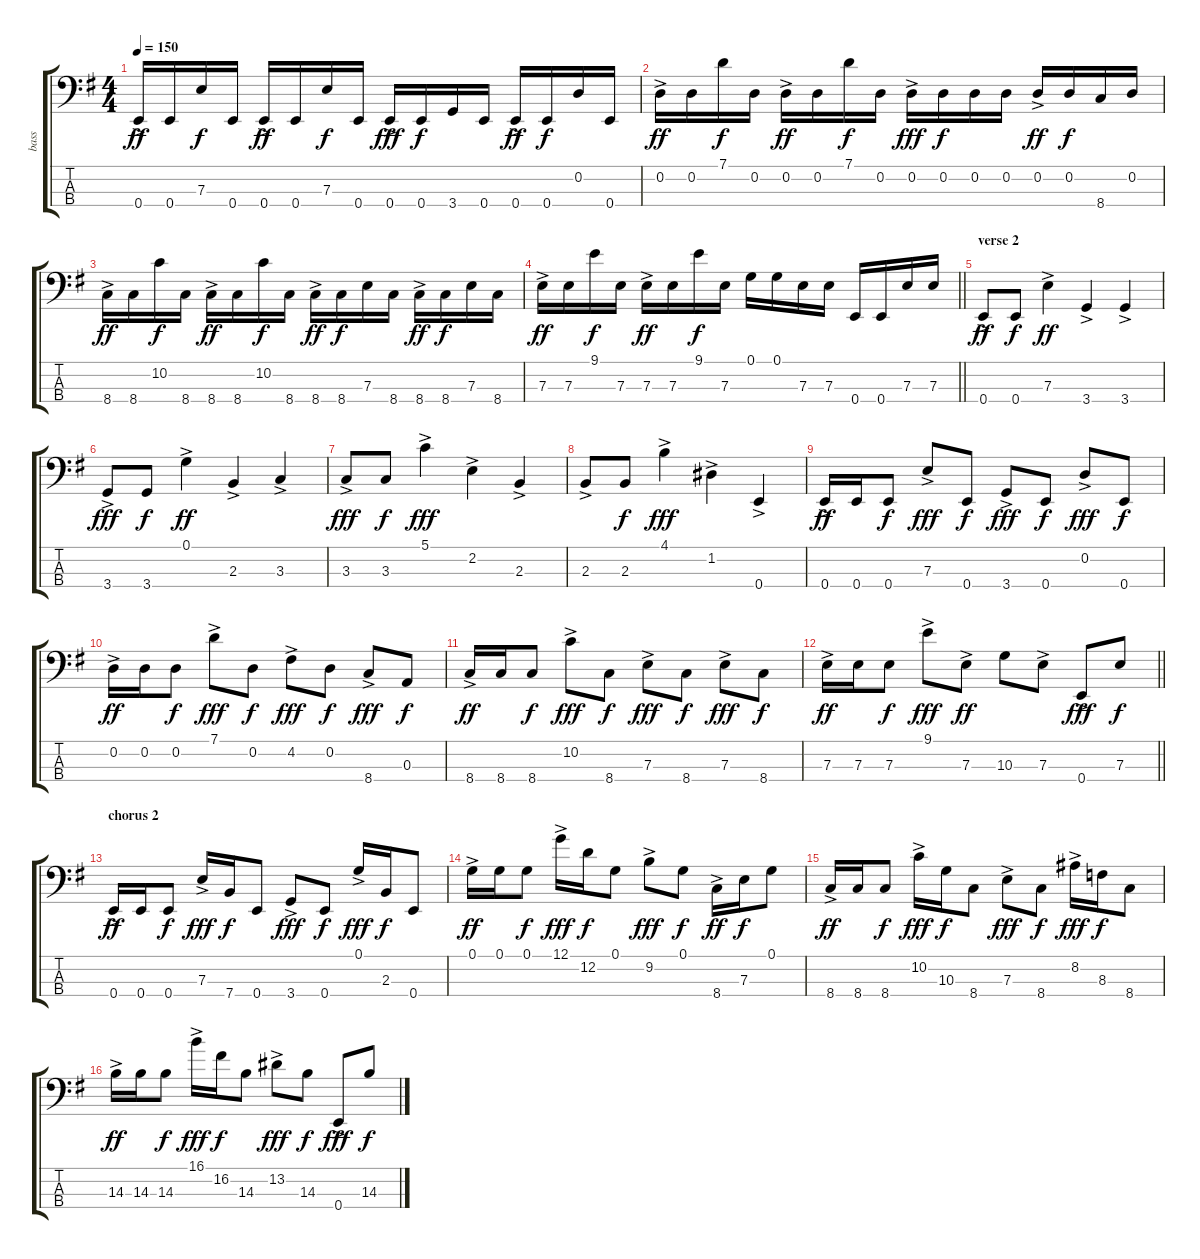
\track ("bass" "bass") {instrument electricbassfinger}
\staff {score tabs}
\tuning (G2 D2 A1 E1) {hide}
\ts (4 4)
\tempo 150
\clef f4
\ks eminor
0.4{ac}.16{dy ff} 0.4.16 7.3.16{dy f} 0.4.16 0.4{ac}.16{dy ff} 0.4.16 7.3.16{dy f} 0.4.16 0.4{ac}.16{dy fff} 0.4.16{dy f} 3.4.16 0.4.16 0.4{ac}.16{dy ff} 0.4.16{dy f} 0.2.16 0.4.16 |
0.2{ac}.16{dy ff} 0.2.16 7.1.16{dy f} 0.2.16 0.2{ac}.16{dy ff} 0.2.16 7.1.16{dy f} 0.2.16 0.2{ac}.16{dy fff} 0.2.16{dy f} 0.2.16 0.2.16 0.2{ac}.16{dy ff} 0.2.16{dy f} 8.4.16 0.2.16 |
8.4{ac}.16{dy ff} 8.4.16 10.2.16{dy f} 8.4.16 8.4{ac}.16{dy ff} 8.4.16 10.2.16{dy f} 8.4.16 8.4{ac}.16{dy ff} 8.4.16{dy f} 7.3.16 8.4.16 8.4{ac}.16{dy ff} 8.4.16{dy f} 7.3.16 8.4.16 |
\barLineRight lightlight
7.3{ac}.16{dy ff} 7.3.16 9.1.16{dy f} 7.3.16 7.3{ac}.16{dy ff} 7.3.16 9.1.16{dy f} 7.3.16 0.1.16 0.1.16 7.3.16 7.3.16 0.4.16 0.4.16 7.3.16 7.3.16 |
\section ("" "verse 2")
0.4{ac}.8{dy ff} 0.4.8{dy f} 7.3{ac}.4{dy ff} 3.4{ac}.4 3.4{ac}.4 |
3.4{ac}.8{dy fff} 3.4.8{dy f} 0.1{ac}.4{dy ff} 2.3{ac}.4 3.3{ac}.4 |
3.3{ac}.8{dy fff} 3.3.8{dy f} 5.1{ac}.4{dy fff} 2.2{ac}.4 2.3{ac}.4 |
2.3{ac}.8 2.3.8{dy f} 4.1{ac}.4{dy fff} 1.2{ac}.4 0.4{ac}.4 |
0.4{ac}.16{dy ff} 0.4.16 0.4.8{dy f} 7.3{ac}.8{dy fff} 0.4.8{dy f} 3.4{ac}.8{dy fff} 0.4.8{dy f} 0.2{ac}.8{dy fff} 0.4.8{dy f} |
0.2{ac}.16{dy ff} 0.2.16 0.2.8{dy f} 7.1{ac}.8{dy fff} 0.2.8{dy f} 4.2{ac}.8{dy fff} 0.2.8{dy f} 8.4{ac}.8{dy fff} 0.3.8{dy f} |
8.4{ac}.16{dy ff} 8.4.16 8.4.8{dy f} 10.2{ac}.8{dy fff} 8.4.8{dy f} 7.3{ac}.8{dy fff} 8.4.8{dy f} 7.3{ac}.8{dy fff} 8.4.8{dy f} |
\barLineRight lightlight
7.3{ac}.16{dy ff} 7.3.16 7.3.8{dy f} 9.1{ac}.8{dy fff} 7.3{ac}.8{dy ff} 10.3.8 7.3{ac}.8 0.4{ac}.8{dy fff} 7.3.8{dy f} |
\section ("" "chorus 2")
0.4{ac}.16{dy ff} 0.4.16 0.4.8{dy f} 7.3{ac}.16{dy fff} 7.4.16{dy f} 0.4.8 3.4{ac}.8{dy fff} 0.4.8{dy f} 0.1{ac}.16{dy fff} 2.3.16{dy f} 0.4.8 |
0.1{ac}.16{dy ff} 0.1.16 0.1.8{dy f} 12.1{ac}.16{dy fff} 12.2.16{dy f} 0.1.8 9.2{ac}.8{dy fff} 0.1.8{dy f} 8.4{ac}.16{dy ff} 7.3.16{dy f} 0.1.8 |
8.4{ac}.16{dy ff} 8.4.16 8.4.8{dy f} 10.2{ac}.16{dy fff} 10.3.16{dy f} 8.4.8 7.3{ac}.8{dy fff} 8.4.8{dy f} 8.2{ac}.16{dy fff} 8.3.16{dy f} 8.4.8 |
14.3{ac}.16{dy ff} 14.3.16 14.3.8{dy f} 16.1{ac}.16{dy fff} 16.2.16{dy f} 14.3.8 13.2{ac}.8{dy fff} 14.3.8{dy f} 0.4{ac}.8{dy fff} 14.3.8{dy f}
